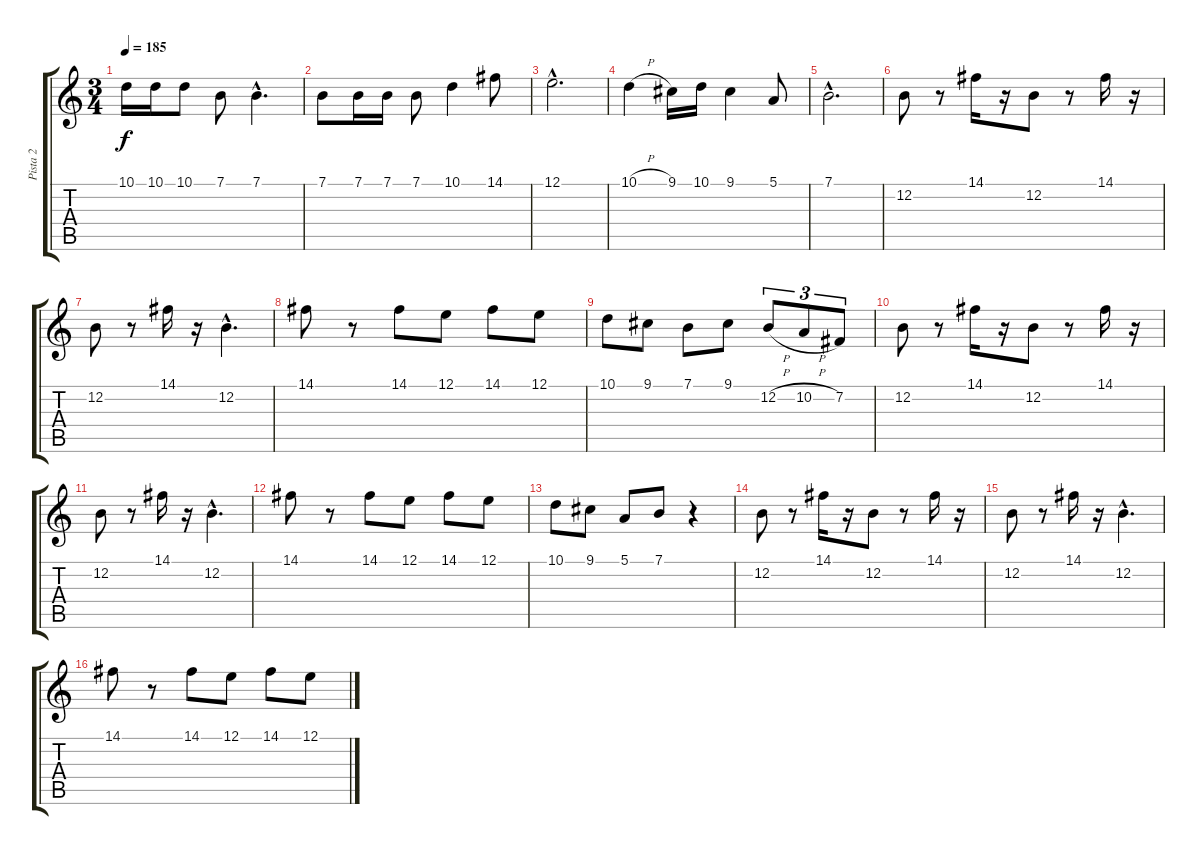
\track ("Pista 2" "Pista 2") {instrument panflute}
\staff {score tabs}
\tuning (E4 B3 G3 D3 A2 E2) {hide}
\ts (3 4)
\tempo 185
\clef g2
\ks c
10.1.16{dy f} 10.1.16 10.1.8 7.1.8 7.1{hac}.4{d} |
7.1.8 7.1.16 7.1.16 7.1.8 10.1.4 14.1.8 |
12.1{hac}.2{d} |
10.1{h}.4 9.1.16 10.1.16 9.1.4 5.1.8 |
7.1{hac}.2{d} |
12.2.8 r.8 14.1.16 r.16 12.2.8 r.8 14.1.16 r.16 |
12.2.8 r.8 14.1.16 r.16 12.2{hac}.4{d} |
14.1.8 r.8 14.1.8 12.1.8 14.1.8 12.1.8 |
10.1.8 9.1.8 7.1.8 9.1.8 12.2{h}.8{tu (3 2)} 10.2{h}.8{tu (3 2)} 7.2.8{tu (3 2)} |
12.2.8 r.8 14.1.16 r.16 12.2.8 r.8 14.1.16 r.16 |
12.2.8 r.8 14.1.16 r.16 12.2{hac}.4{d} |
14.1.8 r.8 14.1.8 12.1.8 14.1.8 12.1.8 |
10.1.8 9.1.8 5.1.8 7.1.8 r.4 |
12.2.8 r.8 14.1.16 r.16 12.2.8 r.8 14.1.16 r.16 |
12.2.8 r.8 14.1.16 r.16 12.2{hac}.4{d} |
14.1.8 r.8 14.1.8 12.1.8 14.1.8 12.1.8
